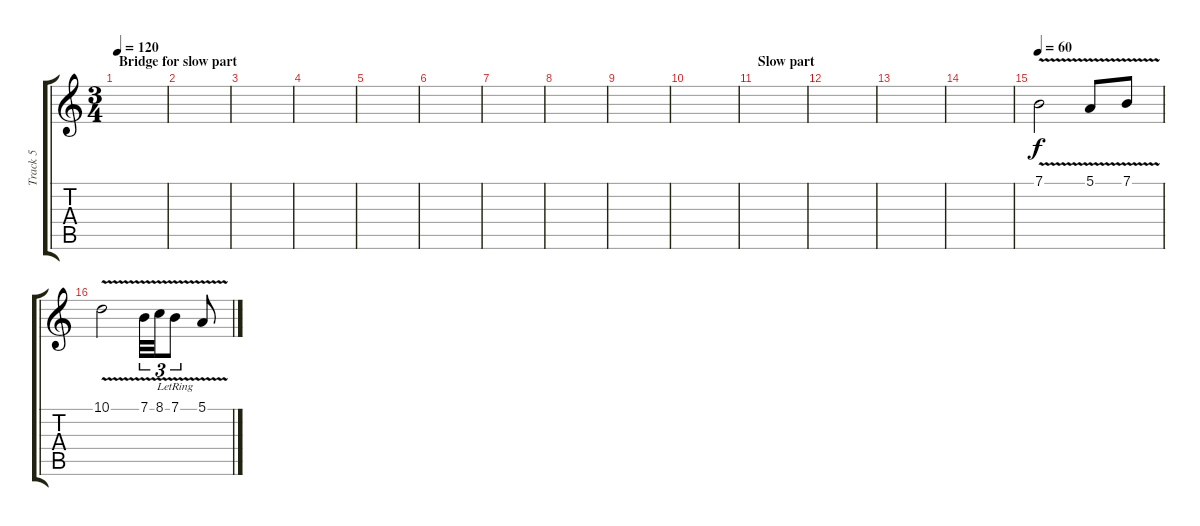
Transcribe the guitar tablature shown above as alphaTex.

\track ("Track 5" "Track 5") {instrument violin}
\staff {score tabs}
\tuning (E4 B3 G3 D3 A2 E2) {hide}
\ts (3 4)
\section ("" "Bridge for slow part")
\tempo 120
\clef g2
\ks c
|
|
|
|
|
|
|
|
|
|
\section ("" "Slow part")
|
|
|
|
\tempo 60
7.1{v}.2{instrument pad6metallic} 5.1{v}.8 7.1{v}.8 |
10.1{v}.2 7.1{v}.32{tu (3 2)} 8.1{v}.32{tu (3 2)} 7.1{v lr}.8{tu (3 2)} 5.1{v}.8
